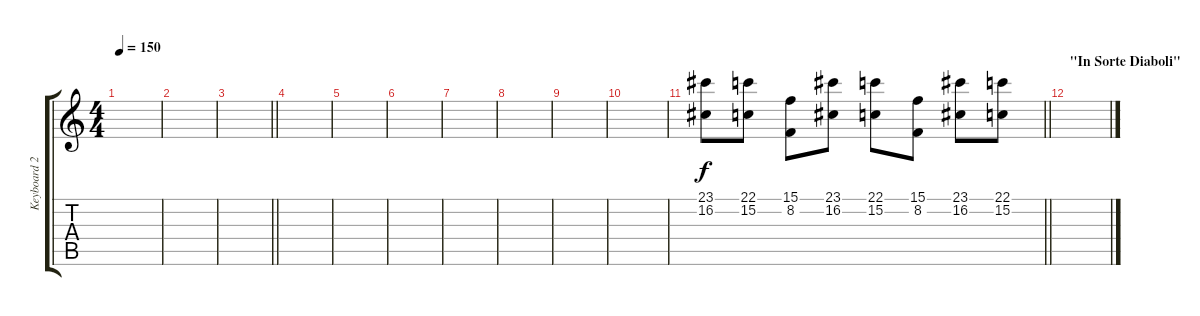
\track ("Keyboard 2 - Mustis" "Keyboard 2") {instrument choiraahs}
\staff {score tabs}
\tuning (D4 A3 F3 C3 G2 D2) {hide}
\ts (4 4)
\tempo 150
\clef g2
\ks c
|
|
\barLineRight lightlight
|
\section ("" "")
|
|
|
|
|
|
|
\barLineRight lightlight
(23.1 16.2).8 (22.1 15.2).8 (15.1 8.2).8 (23.1 16.2).8 (22.1 15.2).8 (15.1 8.2).8 (23.1 16.2).8 (22.1 15.2).8 |
\section ("" "\"In Sorte Diaboli\"")
